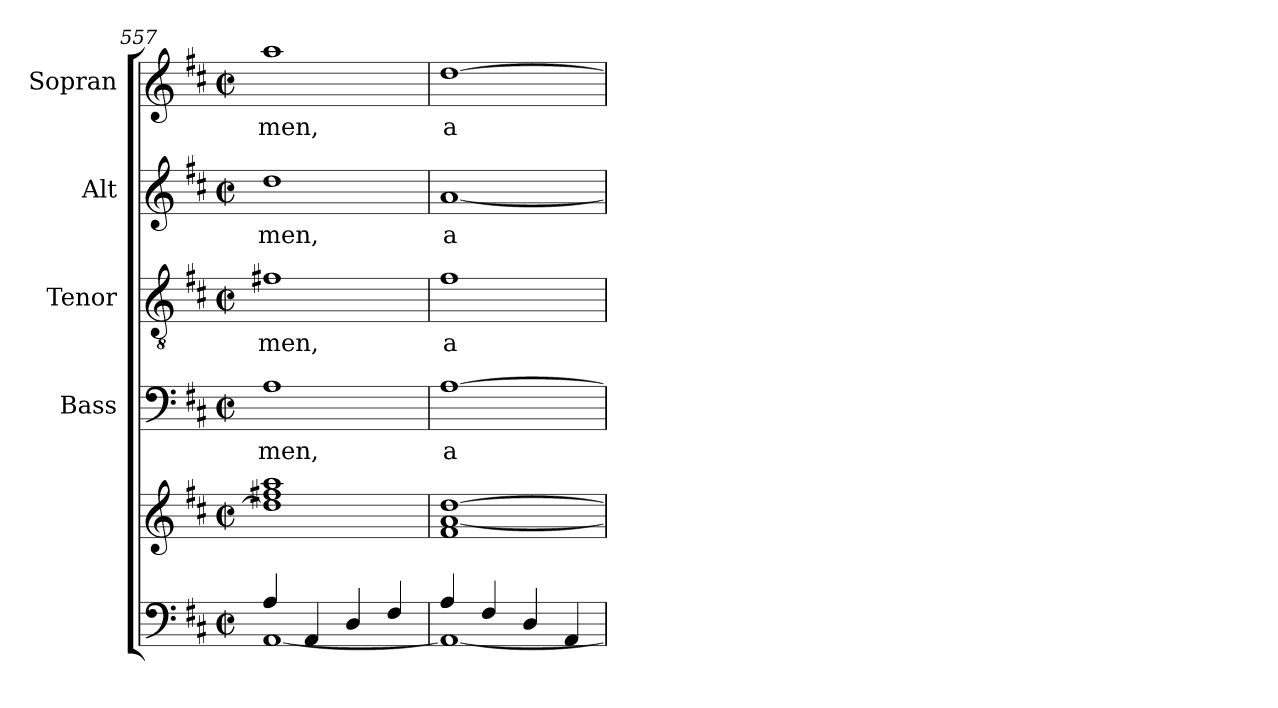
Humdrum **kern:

**kern	**kern	**kern	**text	**kern	**text	**kern	**text	**kern	**text
*part5	*part5	*part4	*part4	*part3	*part3	*part2	*part2	*part1	*part1
*staff6	*staff5	*staff4	*staff4	*staff3	*staff3	*staff2	*staff2	*staff1	*staff1
*	*	*I"Bass	*	*I"Tenor	*	*I"Alt	*	*I"Sopran	*
*	*	*I'B.	*	*I'T.	*	*I'A.	*	*I'S.	*
*clefF4	*clefG2	*clefF4	*	*clefGv2	*	*clefG2	*	*clefG2	*
*k[f#c#]	*k[f#c#]	*k[f#c#]	*	*k[f#c#]	*	*k[f#c#]	*	*k[f#c#]	*
*D:	*D:	*D:	*	*D:	*	*D:	*	*D:	*
*M2/2	*M2/2	*M2/2	*	*M2/2	*	*M2/2	*	*M2/2	*
*met(c|)	*met(c|)	*met(c|)	*	*met(c|)	*	*met(c|)	*	*met(c|)	*
=557	=557	=557	=557	=557	=557	=557	=557	=557	=557
*^	*	*	*	*	*	*	*	*	*
!	!	!	!	!LO:LY:b	!	!LO:LY:b	!	!LO:LY:b	!	!LO:LY:b
4A/	[<1AA	1dd] 1ff#X 1aa	1A	-men,	1f#X	-men,	1dd	-men,	1aa	-men,
4AA/	.	.	.	.	.	.	.	.	.	.
4D/	.	.	.	.	.	.	.	.	.	.
4F#/	.	.	.	.	.	.	.	.	.	.
!!LO:LB:g=z
=558	=558	=558	=558	=558	=558	=558	=558	=558	=558	=558
!	!	!	!	!LO:LY:b	!	!LO:LY:b	!	!LO:LY:b	!	!LO:LY:b
4A/	1AA_	1f# [1a [1dd	[1A	a-	1f#	a-	[1a	a-	[1dd	a-
4F#/	.	.	.	.	.	.	.	.	.	.
4D/	.	.	.	.	.	.	.	.	.	.
4AA/	.	.	.	.	.	.	.	.	.	.
*v	*v	*	*	*	*	*	*	*	*	*
=	=	=	=	=	=	=	=	=	=
*-	*-	*-	*-	*-	*-	*-	*-	*-	*-
